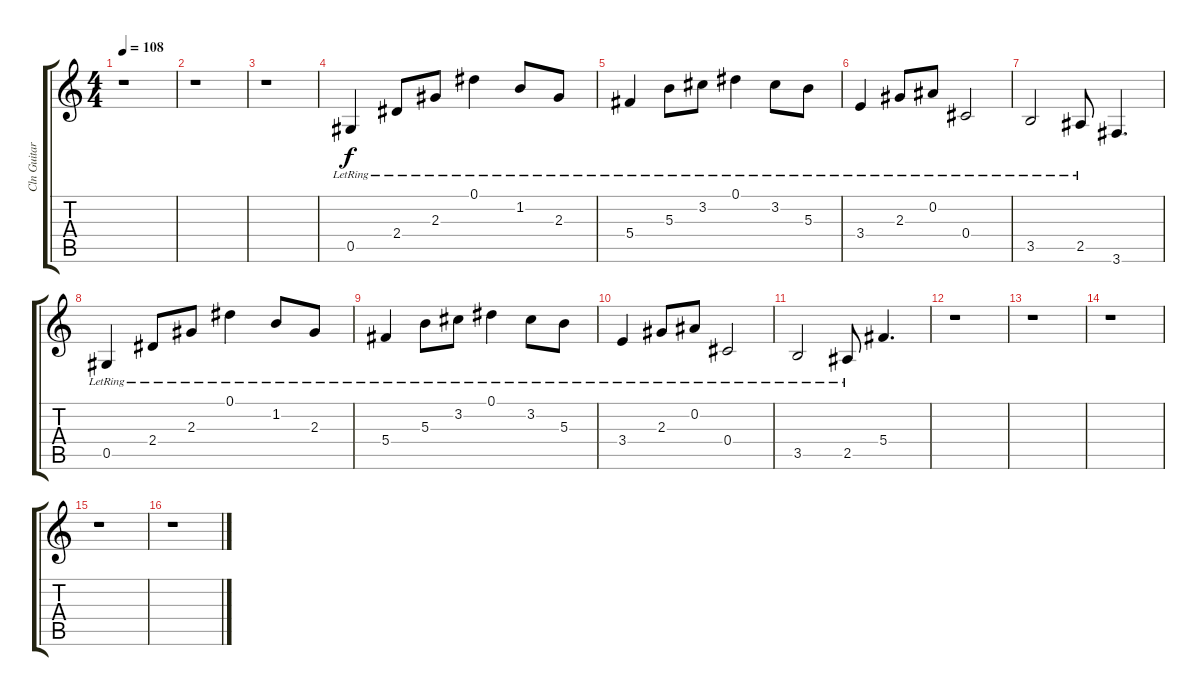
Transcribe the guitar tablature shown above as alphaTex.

\track ("Cln Guitar (Eb Tuning)" "Cln Guitar") {instrument electricguitarclean}
\staff {score tabs}
\tuning (Eb4 Bb3 Gb3 Db3 Ab2 Eb2) {hide}
\ts (4 4)
\tempo 108
\clef g2
\ks c
r.1{dy f} |
r.1 |
r.1 |
0.5{lr}.4{txt ""} 2.4{lr}.8 2.3{lr}.8 0.1{lr}.4 1.2{lr}.8 2.3{lr}.8 |
5.4{lr}.4 5.3{lr}.8 3.2{lr}.8 0.1{lr}.4 3.2{lr}.8 5.3{lr}.8 |
3.4{lr}.4 2.3{lr}.8 0.2{lr}.8 0.4{lr}.2 |
3.5{lr}.2 2.5{lr}.8 3.6.4{d} |
0.5{lr}.4 2.4{lr}.8 2.3{lr}.8 0.1{lr}.4 1.2{lr}.8 2.3{lr}.8 |
5.4{lr}.4 5.3{lr}.8 3.2{lr}.8 0.1{lr}.4 3.2{lr}.8 5.3{lr}.8 |
3.4{lr}.4 2.3{lr}.8 0.2{lr}.8 0.4{lr}.2 |
3.5{lr}.2 2.5{lr}.8 5.4.4{d} |
r.1 |
r.1 |
r.1 |
r.1 |
r.1
